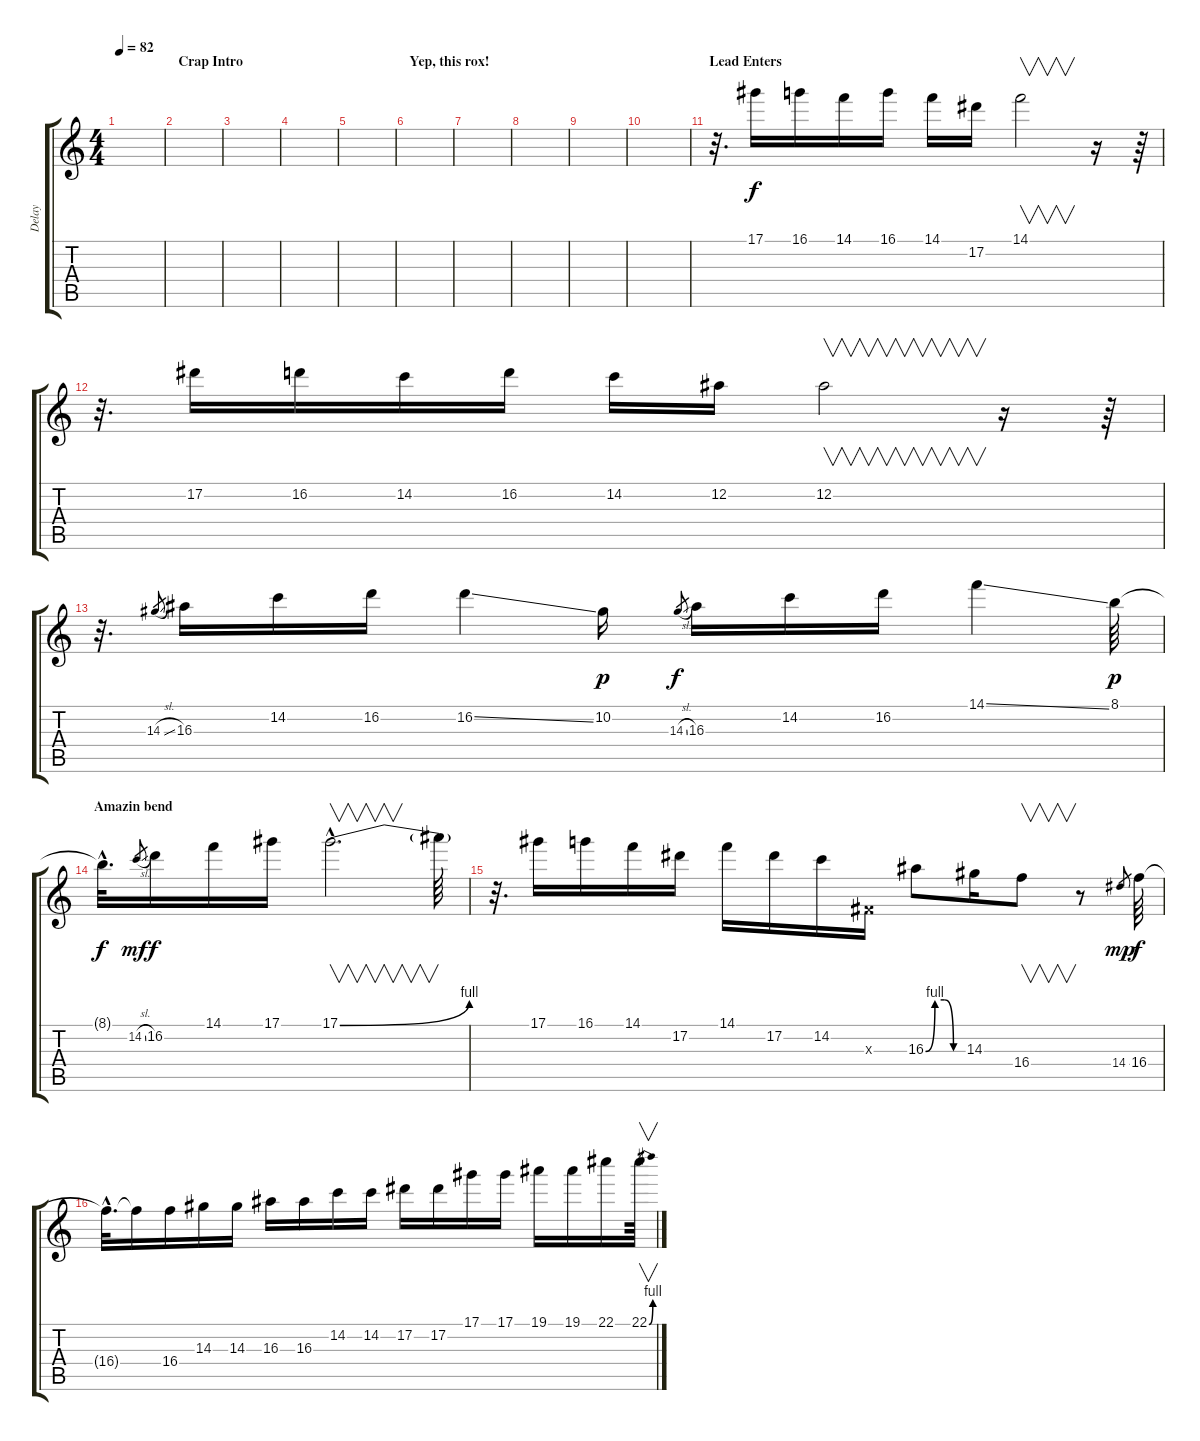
\track ("Delay" "Delay") {instrument distortionguitar}
\staff {score tabs}
\tuning (Eb4 Bb3 Gb3 Db3 Ab2 Eb2) {hide}
\ts (4 4)
\tempo 82
\clef g2
\ks c
|
\section ("" "Crap Intro")
|
|
|
|
\section ("" "Yep, this rox!")
|
|
|
|
|
\section ("" "Lead Enters")
r.32{d} 17.1.16 16.1.16 14.1.16 16.1.16 14.1.16 17.2.16 14.1.2{v} r.16 r.64 |
r.32{d} 17.2.16 16.2.16 14.2.16 16.2.16 14.2.16 12.2.16 12.2.2{v} r.16 r.64 |
r.32{d} 14.3{sl}.8{gr} 16.3.16 14.2.16 16.2.16 16.2{ss}.4 10.2.16{dy p} 14.3{sl}.8{gr dy f} 16.3.16 14.2.16 16.2.16 14.1{ss}.4 8.1.64{dy p} |
\section ("" "Amazin bend")
8.1{hac t}.32{d dy f} 14.2{sl}.8{gr dy mf} 16.2.16{dy f} 14.1.16 17.1.16 17.1{be (bend 0 0 60 4) hac}.2{v d} 17.1{t}.64 |
r.32{d} 17.1.16 16.1.16 14.1.16 17.2.16 14.1.16 17.2.16 14.2.16 0.3{x}.16 16.3{be (custom 0 0 15 4 30 4 45 0 60 0)}.8 14.3.16 16.4.8{v} r.8 14.4.8{gr dy mp} 16.4.64{dy f} |
16.4{hac t}.32{d} 16.4{t}.16 16.4.16 14.3.16 14.3.16 16.3.16 16.3.16 14.2.16 14.2.16 17.2.16 17.2.16 17.1.16 17.1.16 19.1.16 19.1.16 22.1.16 22.1{be (bend 0 0 60 4)}.64{v}
